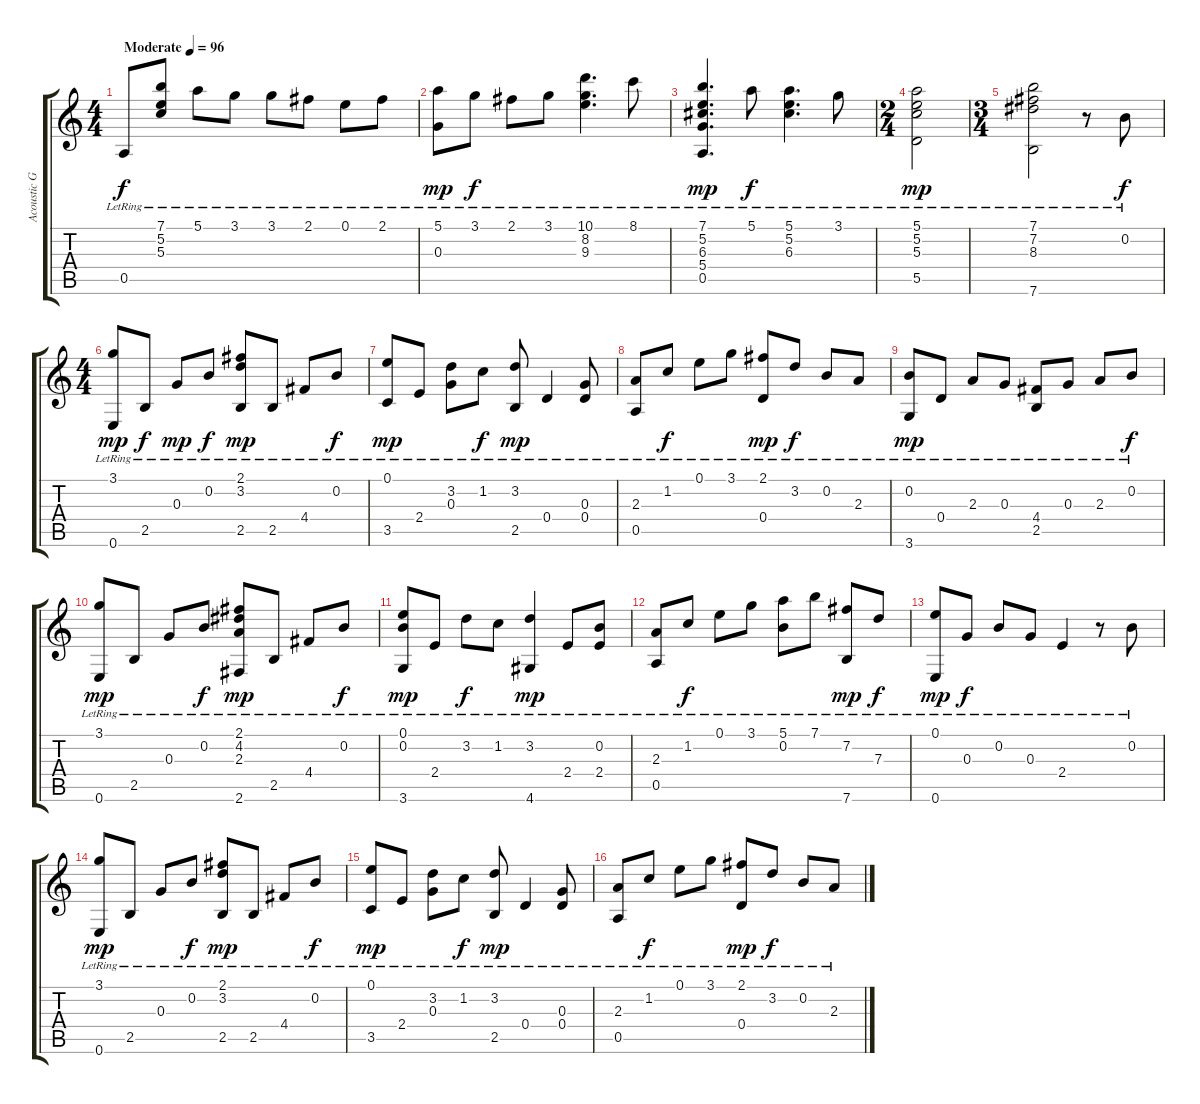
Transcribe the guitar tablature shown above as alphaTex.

\track ("Acoustic Grand Piano" "Acoustic G") {instrument acousticguitarnylon}
\staff {score tabs}
\tuning (E4 B3 G3 D3 A2 E2) {hide}
\ts (4 4)
\tempo (96 "Moderate")
\clef g2
\ks c
0.5{lr}.8{dy f instrument acousticguitarnylon} (7.1{lr} 5.2{lr} 5.3{lr}).8 5.1{lr}.8 3.1{lr}.8 3.1{lr}.8 2.1{lr}.8 0.1{lr}.8 2.1{lr}.8 |
(5.1{lr} 0.3{lr}).8{dy mp} 3.1{lr}.8{dy f} 2.1{lr}.8 3.1{lr}.8 (10.1{lr} 8.2{lr} 9.3{lr}).4{d} 8.1{lr}.8 |
(7.1{lr} 5.2{lr} 6.3{lr} 5.4{lr} 0.5{lr}).4{d dy mp} 5.1{lr}.8{dy f} (5.1{lr} 5.2{lr} 6.3{lr}).4{d} 3.1{lr}.8 |
\ts (2 4)
(5.1{lr} 5.2{lr} 5.3{lr} 5.5{lr}).2{dy mp} |
\ts (3 4)
(7.1{lr} 7.2{lr} 8.3{lr} 7.6{lr}).2 r.8 0.2{lr}.8{dy f} |
\ts (4 4)
(3.1{lr} 0.6{lr}).8{dy mp} 2.5{lr}.8{dy f} 0.3{lr}.8{dy mp} 0.2{lr}.8{dy f} (2.1{lr} 3.2{lr} 2.5{lr}).8{dy mp} 2.5{lr}.8 4.4{lr}.8 0.2{lr}.8{dy f} |
(0.1{lr} 3.5{lr}).8{dy mp} 2.4{lr}.8 (3.2{lr} 0.3{lr}).8 1.2{lr}.8{dy f} (3.2{lr} 2.5{lr}).8{dy mp} 0.4{lr}.4 (0.3{lr} 0.4{lr}).8 |
(2.3{lr} 0.5{lr}).8 1.2{lr}.8{dy f} 0.1{lr}.8 3.1{lr}.8 (2.1{lr} 0.4{lr}).8{dy mp} 3.2{lr}.8{dy f} 0.2{lr}.8 2.3{lr}.8 |
(0.2{lr} 3.6{lr}).8{dy mp} 0.4{lr}.8 2.3{lr}.8 0.3{lr}.8 (4.4{lr} 2.5{lr}).8 0.3{lr}.8 2.3{lr}.8 0.2{lr}.8{dy f} |
(3.1{lr} 0.6{lr}).8{dy mp} 2.5{lr}.8 0.3{lr}.8 0.2{lr}.8{dy f} (2.1{lr} 4.2{lr} 2.3{lr} 2.6{lr}).8{dy mp} 2.5{lr}.8 4.4{lr}.8 0.2{lr}.8{dy f} |
(0.1{lr} 0.2{lr} 3.6{lr}).8{dy mp} 2.4{lr}.8 3.2{lr}.8{dy f} 1.2{lr}.8 (3.2{lr} 4.6{lr}).4{dy mp} 2.4{lr}.8 (0.2{lr} 2.4{lr}).8 |
(2.3{lr} 0.5{lr}).8 1.2{lr}.8{dy f} 0.1{lr}.8 3.1{lr}.8 (5.1{lr} 0.2{lr}).8 7.1{lr}.8 (7.2{lr} 7.6{lr}).8{dy mp} 7.3{lr}.8{dy f} |
(0.1{lr} 0.6{lr}).8{dy mp} 0.3{lr}.8{dy f} 0.2{lr}.8 0.3{lr}.8 2.4{lr}.4 r.8 0.2{lr}.8 |
(3.1{lr} 0.6{lr}).8{dy mp} 2.5{lr}.8 0.3{lr}.8 0.2{lr}.8{dy f} (2.1{lr} 3.2{lr} 2.5{lr}).8{dy mp} 2.5{lr}.8 4.4{lr}.8 0.2{lr}.8{dy f} |
(0.1{lr} 3.5{lr}).8{dy mp} 2.4{lr}.8 (3.2{lr} 0.3{lr}).8 1.2{lr}.8{dy f} (3.2{lr} 2.5{lr}).8{dy mp} 0.4{lr}.4 (0.3{lr} 0.4{lr}).8 |
(2.3{lr} 0.5{lr}).8 1.2{lr}.8{dy f} 0.1{lr}.8 3.1{lr}.8 (2.1{lr} 0.4{lr}).8{dy mp} 3.2{lr}.8{dy f} 0.2{lr}.8 2.3{lr}.8
